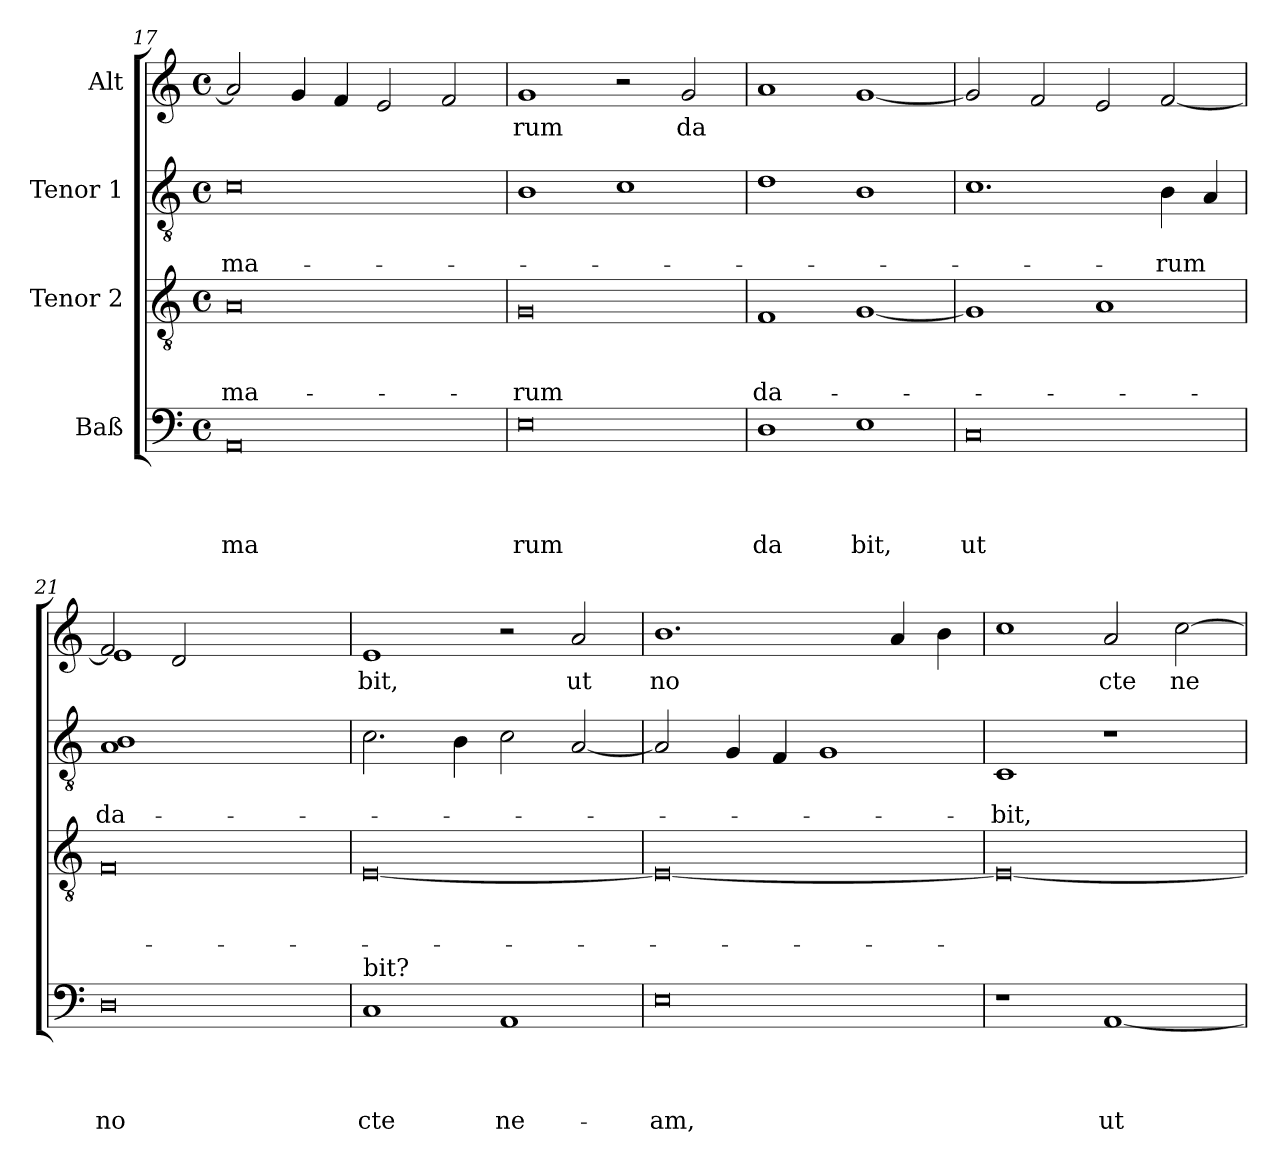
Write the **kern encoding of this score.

**kern	**text	**text	**text	**text	**kern	**text	**text	**text	**kern	**text	**text	**kern	**text
*part4	*part4	*part4	*part4	*part4	*part3	*part3	*part3	*part3	*part2	*part2	*part2	*part1	*part1
*staff4	*staff4	*staff4	*staff4	*staff4	*staff3	*staff3	*staff3	*staff3	*staff2	*staff2	*staff2	*staff1	*staff1
*I"Baß	*	*	*	*	*I"Tenor 2	*	*	*	*I"Tenor 1	*	*	*I"Alt	*
*clefF4	*	*	*	*	*clefGv2	*	*	*	*clefGv2	*	*	*clefG2	*
*k[]	*	*	*	*	*k[]	*	*	*	*k[]	*	*	*k[]	*
*C:	*	*	*	*	*C:	*	*	*	*C:	*	*	*C:	*
*M4/4	*	*	*	*	*M4/4	*	*	*	*M4/4	*	*	*M4/4	*
*met(c)	*	*	*	*	*met(c)	*	*	*	*met(c)	*	*	*met(c)	*
=17	=17	=17	=17	=17	=17	=17	=17	=17	=17	=17	=17	=17	=17
!	!	!	!	!LO:LY:b	!	!	!	!LO:LY:b	!	!	!LO:LY:b	!	!
0AA	.	.	.	ma	0A	.	.	-ma-	0c	.	-ma-	2a/]	.
.	.	.	.	.	.	.	.	.	.	.	.	4g/	.
.	.	.	.	.	.	.	.	.	.	.	.	4f/	.
.	.	.	.	.	.	.	.	.	.	.	.	2e/	.
.	.	.	.	.	.	.	.	.	.	.	.	2f/	.
=18	=18	=18	=18	=18	=18	=18	=18	=18	=18	=18	=18	=18	=18
!	!	!	!	!LO:LY:b	!	!	!	!LO:LY:b	!	!	!	!	!LO:LY:b
0E	.	.	.	rum	0G	.	.	-rum	1B	.	.	1g	rum
.	.	.	.	.	.	.	.	.	1c	.	.	2r	.
!	!	!	!	!	!	!	!	!	!	!	!	!	!LO:LY:b
.	.	.	.	.	.	.	.	.	.	.	.	2g/	da
=19	=19	=19	=19	=19	=19	=19	=19	=19	=19	=19	=19	=19	=19
!	!	!	!	!LO:LY:b	!	!	!	!LO:LY:b	!	!	!	!	!
1D	.	.	.	da	1F	.	.	da-	1d	.	.	1a	.
!	!	!	!	!LO:LY:b	!	!	!	!	!	!	!	!	!
1E	.	.	.	bit,	[<1G	.	.	.	1B	.	.	[<1g	.
=20	=20	=20	=20	=20	=20	=20	=20	=20	=20	=20	=20	=20	=20
!	!	!	!	!LO:LY:b	!	!	!	!	!	!	!	!	!
0C	.	.	.	ut	1G]	.	.	.	1.c	.	.	2g/]	.
.	.	.	.	.	.	.	.	.	.	.	.	2f/	.
.	.	.	.	.	1A	.	.	.	.	.	.	2e/	.
!	!	!	!	!	!	!	!	!	!	!	!LO:LY:b	!	!
.	.	.	.	.	.	.	.	.	4B\	.	-rum	[<2f/	.
.	.	.	.	.	.	.	.	.	4A/	.	.	.	.
=21	=21	=21	=21	=21	=21	=21	=21	=21	=21	=21	=21	=21	=21
!	!	!	!	!LO:LY:b	!	!	!	!	!	!	!LO:LY:b	!	!
*	*	*	*	*	*	*	*	*	*	*	*	*^	*
0D	.	.	.	no	0F	.	.	.	1A 1B	.	da-	2f/]	1e	.
.	.	.	.	.	.	.	.	.	.	.	.	2d/	.	.
.	.	.	.	.	.	.	.	.	1ryy	.	.	1ryy	1ryy	.
!!LO:PB:g=z
=22	=22	=22	=22	=22	=22	=22	=22	=22	=22	=22	=22	=22	=22	=22
!LO:TX:a:t=bit?	!	!	!	!	!	!	!	!	!	!	!	!	!	!
!	!	!	!	!LO:LY:b	!	!	!	!	!	!	!	!	!	!LO:LY:b
*	*	*	*	*	*	*	*	*	*	*	*	*v	*v	*
1C	.	.	.	cte	[<0E	.	.	.	2.c\	.	.	1e	bit,
.	.	.	.	.	.	.	.	.	4B\	.	.	.	.
!	!	!	!	!LO:LY:b	!	!	!	!	!	!	!	!	!
1AA	.	.	.	ne-	.	.	.	.	2c\	.	.	2r	.
!	!	!	!	!	!	!	!	!	!	!	!	!	!LO:LY:b
.	.	.	.	.	.	.	.	.	[<2A/	.	.	2a/	ut
=23	=23	=23	=23	=23	=23	=23	=23	=23	=23	=23	=23	=23	=23
!	!	!	!	!LO:LY:b	!	!	!	!	!	!	!	!	!LO:LY:b
0E	.	.	.	-am,	0E_	.	.	.	2A/]	.	.	1.b	no
.	.	.	.	.	.	.	.	.	4G/	.	.	.	.
.	.	.	.	.	.	.	.	.	4F/	.	.	.	.
.	.	.	.	.	.	.	.	.	1G	.	.	.	.
.	.	.	.	.	.	.	.	.	.	.	.	4a/	.
.	.	.	.	.	.	.	.	.	.	.	.	4b\	.
=24	=24	=24	=24	=24	=24	=24	=24	=24	=24	=24	=24	=24	=24
!	!	!	!	!	!	!	!	!	!	!	!LO:LY:b	!	!
1r	.	.	.	.	0E_	.	.	.	1C	.	-bit,	1cc	.
!	!	!	!	!LO:LY:b	!	!	!	!	!	!	!	!	!LO:LY:b
[<1AA	.	.	.	ut	.	.	.	.	1r	.	.	2a/	cte
!	!	!	!	!	!	!	!	!	!	!	!	!	!LO:LY:b
.	.	.	.	.	.	.	.	.	.	.	.	[>2cc\	ne
=	=	=	=	=	=	=	=	=	=	=	=	=	=
*-	*-	*-	*-	*-	*-	*-	*-	*-	*-	*-	*-	*-	*-
